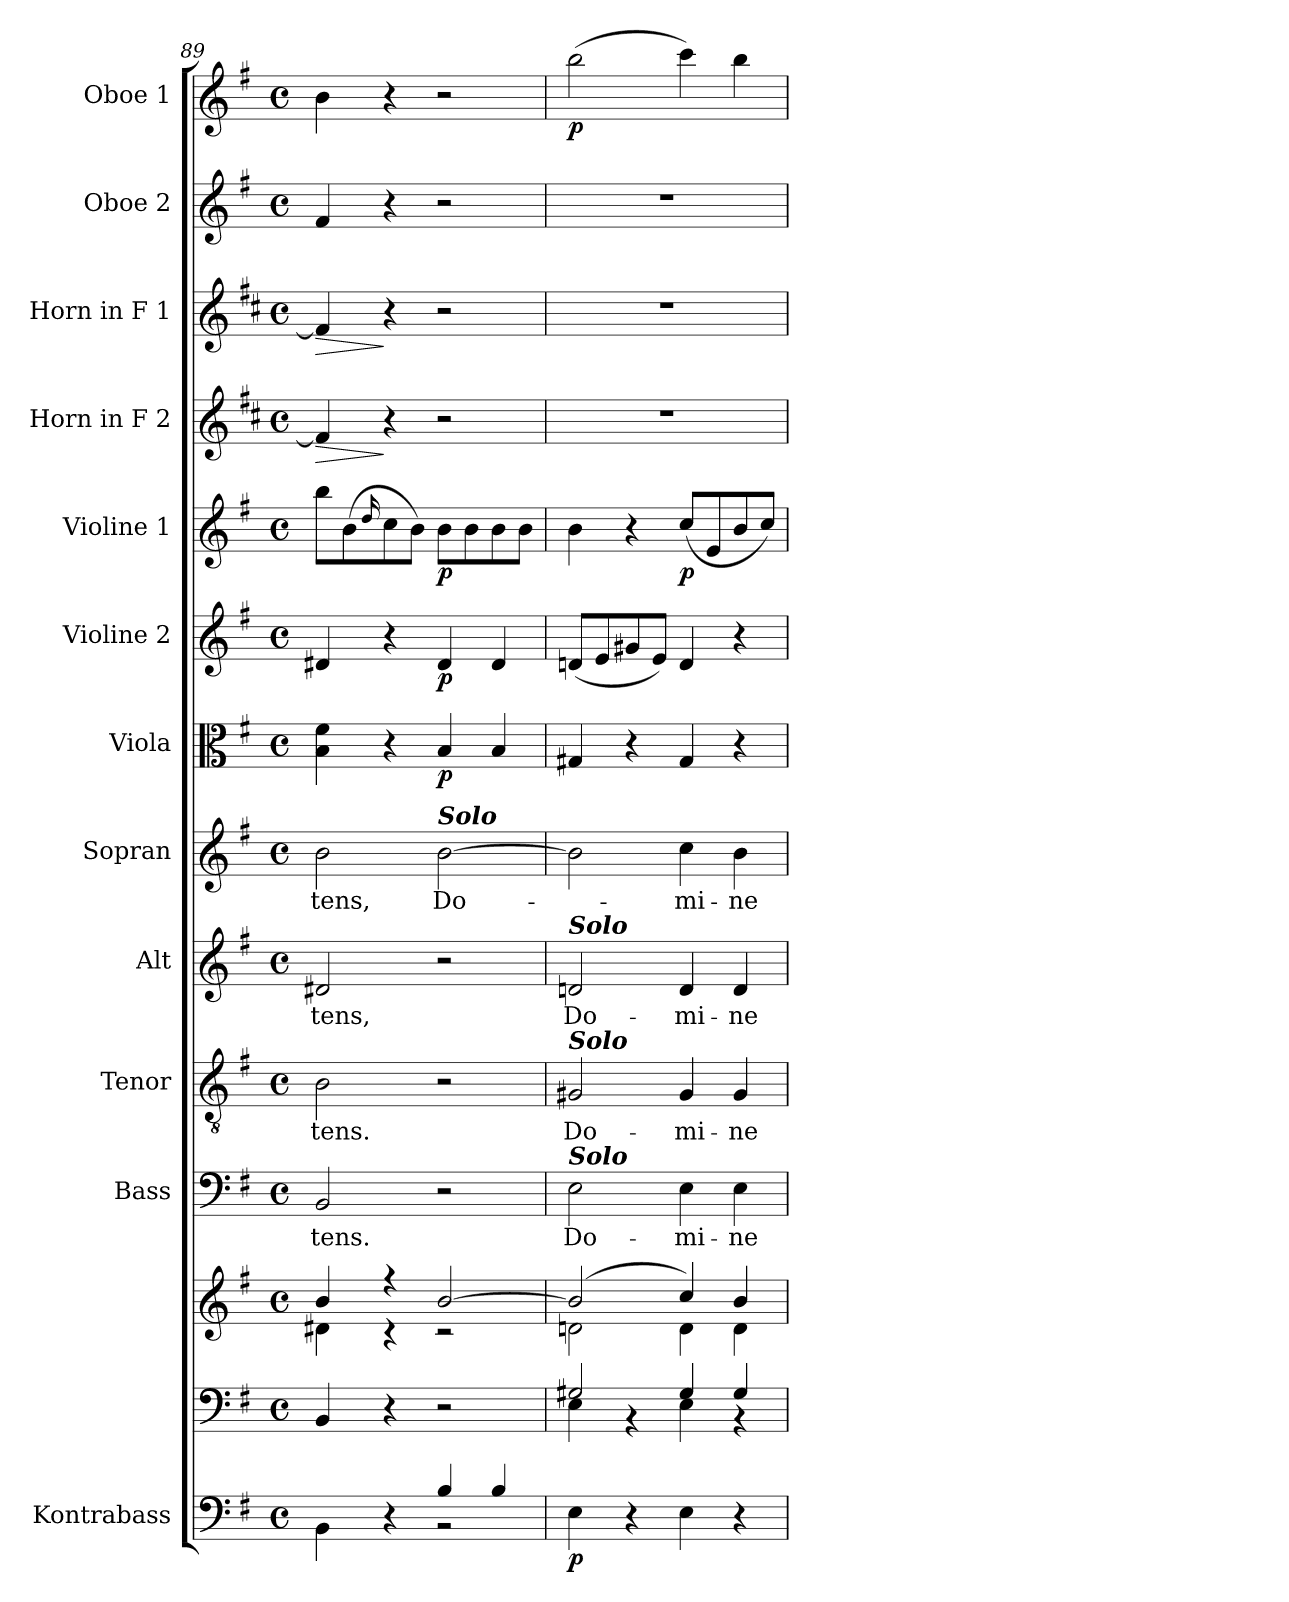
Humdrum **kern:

**kern	**dynam	**kern	**kern	**kern	**text	**kern	**text	**kern	**text	**kern	**text	**kern	**dynam	**kern	**dynam	**kern	**dynam	**kern	**dynam	**kern	**dynam	**kern	**kern	**dynam
*part13	*part13	*part12	*part12	*part11	*part11	*part10	*part10	*part9	*part9	*part8	*part8	*part7	*part7	*part6	*part6	*part5	*part5	*part4	*part4	*part3	*part3	*part2	*part1	*part1
*staff14	*staff14	*staff13	*staff12	*staff11	*staff11	*staff10	*staff10	*staff9	*staff9	*staff8	*staff8	*staff7	*staff7	*staff6	*staff6	*staff5	*staff5	*staff4	*staff4	*staff3	*staff3	*staff2	*staff1	*staff1
*I"Kontrabass	*	*	*	*I"Bass	*	*I"Tenor	*	*I"Alt	*	*I"Sopran	*	*I"Viola	*	*I"Violine 2	*	*I"Violine 1	*	*I"Horn in F 2	*	*I"Horn in F 1	*	*I"Oboe 2	*I"Oboe 1	*
*I'Kb.	*	*	*	*I'B.	*	*I'T.	*	*I'A.	*	*I'S.	*	*I'Vla.	*	*I'Vl. 2	*	*I'Vl. 1	*	*	*	*	*	*I'Ob. 2	*I'Ob. 1	*
*clefF4	*	*clefF4	*clefG2	*clefF4	*	*clefGv2	*	*clefG2	*	*clefG2	*	*clefC3	*	*clefG2	*	*clefG2	*	*clefG2	*	*clefG2	*	*clefG2	*clefG2	*
*ITrd7c12	*	*	*	*	*	*	*	*	*	*	*	*	*	*	*	*	*	*ITrd4c7	*	*ITrd4c7	*	*	*	*
*k[f#]	*	*k[f#]	*k[f#]	*k[f#]	*	*k[f#]	*	*k[f#]	*	*k[f#]	*	*k[f#]	*	*k[f#]	*	*k[f#]	*	*k[f#]	*	*k[f#]	*	*k[f#]	*k[f#]	*
*G:	*	*G:	*G:	*G:	*	*G:	*	*G:	*	*G:	*	*G:	*	*G:	*	*G:	*	*G:	*	*G:	*	*G:	*G:	*
*M4/4	*	*M4/4	*M4/4	*M4/4	*	*M4/4	*	*M4/4	*	*M4/4	*	*M4/4	*	*M4/4	*	*M4/4	*	*M4/4	*	*M4/4	*	*M4/4	*M4/4	*
*met(c)	*	*met(c)	*met(c)	*met(c)	*	*met(c)	*	*met(c)	*	*met(c)	*	*met(c)	*	*met(c)	*	*met(c)	*	*met(c)	*	*met(c)	*	*met(c)	*met(c)	*
=89	=89	=89	=89	=89	=89	=89	=89	=89	=89	=89	=89	=89	=89	=89	=89	=89	=89	=89	=89	=89	=89	=89	=89	=89
*^	*	*	*^	*	*	*	*	*	*	*	*	*	*	*	*	*	*	*	*	*	*	*	*	*
!	!	!	!	!	!	!	!LO:LY:b	!	!LO:LY:b	!	!LO:LY:b	!	!LO:LY:b	!	!	!	!	!	!	!	!LO:HP:b	!	!LO:HP:b	!	!	!
2ryy	4BBB\	.	4BB/	4b/	4d#X\	2BB/	-tens.	2B\	-tens.	2d#X/	-tens,	2b\	-tens,	4B\ 4f#\	.	4d#X/	.	8bb\L	.	4B/]	>	4B/]	>	4f#/	4b\	.
.	.	.	.	.	.	.	.	.	.	.	.	.	.	.	.	.	.	(>8b\	.	.	.	.	.	.	.	.
.	.	.	.	.	.	.	.	.	.	.	.	.	.	.	.	.	.	16qqdd/	.	.	.	.	.	.	.	.
.	4r	.	4r	4r	4r	.	.	.	.	.	.	.	.	4r	.	4r	.	8cc\	.	4r	]	4r	]	4r	4r	.
.	.	.	.	.	.	.	.	.	.	.	.	.	.	.	.	.	.	8b\J)	.	.	.	.	.	.	.	.
!	!	!	!	!	!	!	!	!	!	!	!	!LO:TX:a:Bi:t=Solo	!	!	!	!	!	!	!	!	!	!	!	!	!	!
!	!	!	!	!	!	!	!	!	!	!	!	!	!LO:LY:b	!	!LO:DY:b	!	!LO:DY:b	!	!LO:DY:b	!	!	!	!	!	!	!
4BB/	2rBB	.	2r	[>2b!/	2rc	2r	.	2r	.	2r	.	[2b\	Do-	4B/	p	4d#/	p	8b\L	p	2r	.	2r	.	2r	2r	.
.	.	.	.	.	.	.	.	.	.	.	.	.	.	.	.	.	.	8b\	.	.	.	.	.	.	.	.
4BB/	.	.	.	.	.	.	.	.	.	.	.	.	.	4B/	.	4d#/	.	8b\	.	.	.	.	.	.	.	.
.	.	.	.	.	.	.	.	.	.	.	.	.	.	.	.	.	.	8b\J	.	.	.	.	.	.	.	.
*v	*v	*	*	*	*	*	*	*	*	*	*	*	*	*	*	*	*	*	*	*	*	*	*	*	*	*
!!LO:PB:g=z
=90	=90	=90	=90	=90	=90	=90	=90	=90	=90	=90	=90	=90	=90	=90	=90	=90	=90	=90	=90	=90	=90	=90	=90	=90	=90
*	*	*^	*	*	*	*	*	*	*	*	*	*	*	*	*	*	*	*	*	*	*	*	*	*	*
!	!	!	!	!	!	!	!	!	!	!LO:TX:a:Bi:t=Solo	!	!	!	!	!	!	!	!	!	!	!	!	!	!	!	!
!	!	!	!	!	!	!	!	!LO:TX:a:Bi:t=Solo	!	!	!	!	!	!	!	!	!	!	!	!	!	!	!	!	!	!
!	!	!	!	!	!	!LO:TX:a:Bi:t=Solo	!	!	!	!	!	!	!	!	!	!	!	!	!	!	!	!	!	!	!	!
!	!LO:DY:b	!	!	!	!	!	!LO:LY:b	!	!LO:LY:b	!	!LO:LY:b	!	!	!	!	!	!	!	!	!	!	!	!	!	!	!LO:DY:b
4EE\	p	2G#X!/	4E\	(2b!/]	2dn!\	2E\	Do-	2G#X/	Do-	2dn/	Do-	2b\]	.	4G#X/	.	(<8dn/L	.	4b\	.	1r	.	1r	.	1r	(>2bb\	p
.	.	.	.	.	.	.	.	.	.	.	.	.	.	.	.	8e/	.	.	.	.	.	.	.	.	.	.
4r	.	.	4rAA	.	.	.	.	.	.	.	.	.	.	4r	.	8g#X/	.	4r	.	.	.	.	.	.	.	.
.	.	.	.	.	.	.	.	.	.	.	.	.	.	.	.	8e/J)	.	.	.	.	.	.	.	.	.	.
!	!	!	!	!	!	!	!LO:LY:b	!	!LO:LY:b	!	!LO:LY:b	!	!LO:LY:b	!	!	!	!	!	!LO:DY:b	!	!	!	!	!	!	!
4EE\	.	4G#!/	4E\	4cc!/)	4d!\	4E\	-mi-	4G#/	-mi-	4d/	-mi-	4cc\	-mi-	4G#/	.	4d/	.	(<8cc/L	p	.	.	.	.	.	4ccc\)	.
.	.	.	.	.	.	.	.	.	.	.	.	.	.	.	.	.	.	8e/	.	.	.	.	.	.	.	.
!	!	!	!	!	!	!	!LO:LY:b	!	!LO:LY:b	!	!LO:LY:b	!	!LO:LY:b	!	!	!	!	!	!	!	!	!	!	!	!	!
4r	.	4G#!/	4rAA	4b!/	4d!\	4E\	-ne	4G#/	-ne	4d/	-ne	4b\	-ne	4r	.	4r	.	8b/	.	.	.	.	.	.	4bb\	.
.	.	.	.	.	.	.	.	.	.	.	.	.	.	.	.	.	.	8cc/J)	.	.	.	.	.	.	.	.
*	*	*v	*v	*	*	*	*	*	*	*	*	*	*	*	*	*	*	*	*	*	*	*	*	*	*	*
*	*	*	*v	*v	*	*	*	*	*	*	*	*	*	*	*	*	*	*	*	*	*	*	*	*	*
=	=	=	=	=	=	=	=	=	=	=	=	=	=	=	=	=	=	=	=	=	=	=	=	=
*-	*-	*-	*-	*-	*-	*-	*-	*-	*-	*-	*-	*-	*-	*-	*-	*-	*-	*-	*-	*-	*-	*-	*-	*-
